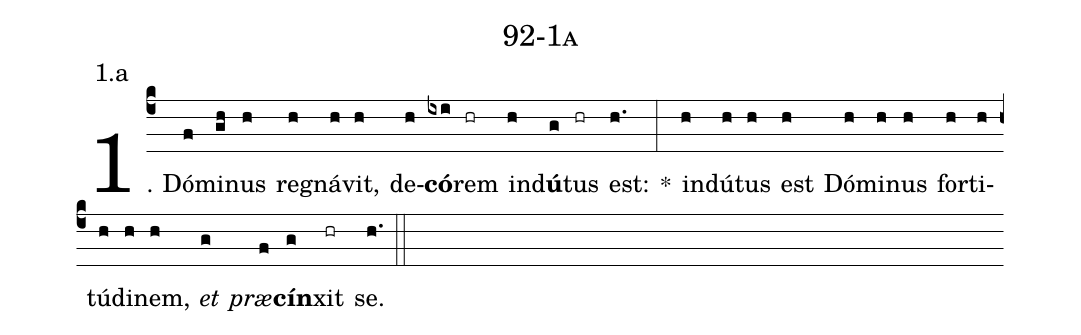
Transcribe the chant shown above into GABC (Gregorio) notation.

name: 92-1a;
annotation: 1.a;
%%
(c4)1. Dó(f)mi(gh)nus(h) re(h)gná(h)vit,(h) de(h)<b>có</b>(ixi)rem(hr) ind(h)<b>ú</b>(g)tus(hr) est:(h.) *(:) ind(h)ú(h)tus(h) est(h) Dó(h)mi(h)nus(h) for(h)ti(h)tú(h)di(h)nem,(h) <i>et</i>(g) <i>præ</i>(f)<b>cín</b>(g)xit(hr) se.(h.) (::)
